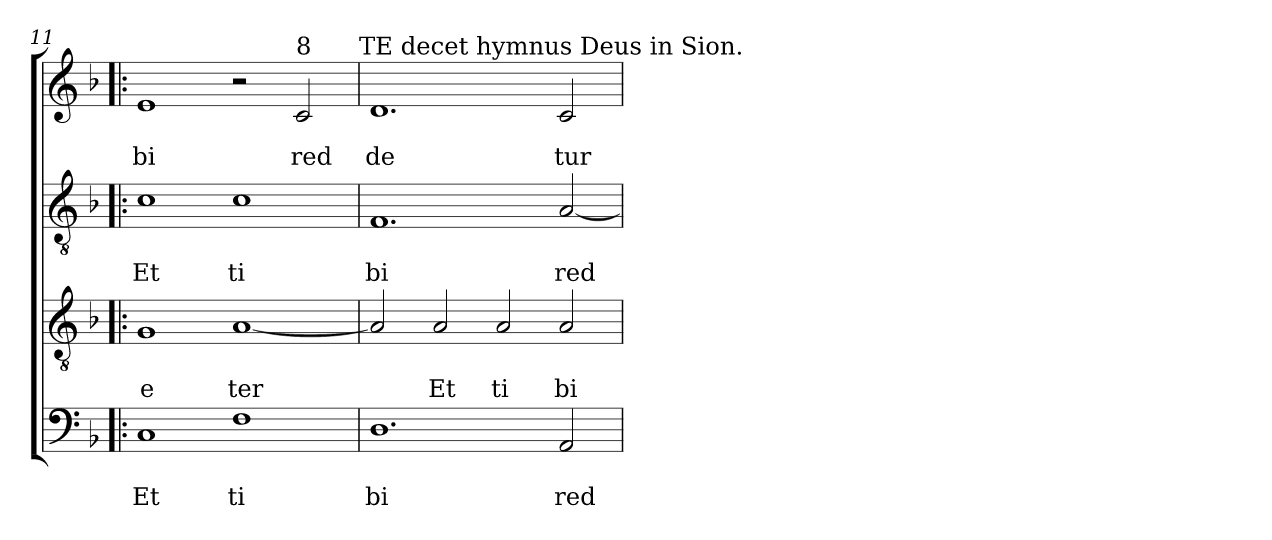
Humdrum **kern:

**kern	**text	**text	**kern	**text	**text	**kern	**text	**text	**kern	**text	**text
*part4	*part4	*part4	*part3	*part3	*part3	*part2	*part2	*part2	*part1	*part1	*part1
*staff4	*staff4	*staff4	*staff3	*staff3	*staff3	*staff2	*staff2	*staff2	*staff1	*staff1	*staff1
*clefF4	*	*	*clefGv2	*	*	*clefGv2	*	*	*clefG2	*	*
*k[b-]	*	*	*k[b-]	*	*	*k[b-]	*	*	*k[b-]	*	*
*F:	*	*	*F:	*	*	*F:	*	*	*F:	*	*
=11!|:	=11!|:	=11!|:	=11!|:	=11!|:	=11!|:	=11!|:	=11!|:	=11!|:	=11!|:	=11!|:	=11!|:
!	!	!LO:LY:b	!	!	!LO:LY:b	!	!	!LO:LY:b	!	!	!LO:LY:b
1C	.	Et	1G	.	e	1c	.	Et	1e	.	bi
!	!	!LO:LY:b	!	!	!LO:LY:b	!	!	!LO:LY:b	!	!	!
1F	.	ti	[<1A	.	ter	1c	.	ti	2r	.	.
!	!	!	!	!	!	!	!	!	!LO:TX:a:t=8	!	!
!	!	!	!	!	!	!	!	!	!	!	!LO:LY:b
.	.	.	.	.	.	.	.	.	2c/	.	red
!	!	!	!	!	!	!	!	!	!LO:TX:a:t=TE decet hymnus Deus in Sion.	!	!
=12	=12	=12	=12	=12	=12	=12	=12	=12	=12	=12	=12
!	!	!LO:LY:b	!	!	!	!	!	!LO:LY:b	!	!	!LO:LY:b
1.D	.	bi	2A/]	.	.	1.F	.	bi	1.d	.	de
!	!	!	!	!	!LO:LY:b	!	!	!	!	!	!
.	.	.	2A/	.	Et	.	.	.	.	.	.
!	!	!	!	!	!LO:LY:b	!	!	!	!	!	!
.	.	.	2A/	.	ti	.	.	.	.	.	.
!	!	!LO:LY:b	!	!	!LO:LY:b	!	!	!LO:LY:b	!	!	!LO:LY:b
2AA/	.	red	2A/	.	bi	[<2A/	.	red	2c/	.	tur
=	=	=	=	=	=	=	=	=	=	=	=
*-	*-	*-	*-	*-	*-	*-	*-	*-	*-	*-	*-
